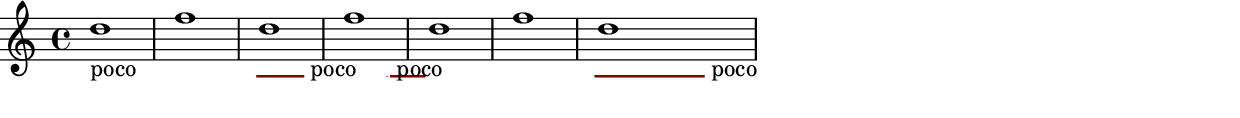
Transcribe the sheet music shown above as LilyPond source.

%% Generated by lilypond-book
%% Options: [exampleindent=10.16\mm,indent=0\mm,line-width=160\mm,paper-height=845.047\pt,paper-width=597.508\pt,papersize='(cons (* 597.508 pt) (* 845.047 pt)),quote]
\include "lilypond-book-preamble.ly"


% ****************************************************************
% Start cut-&-pastable-section
% ****************************************************************

#(ly:set-option 'eps-box-padding 3.000000)



\paper {
  #(set-paper-size '(cons (* 597.508 pt) (* 845.047 pt)))
  indent = 0\mm
  line-width = 160\mm
  % offset the left padding, also add 1mm as lilypond creates cropped
  % images with a little space on the right
  line-width = #(- line-width (* mm  3.000000) (* mm 1))
  line-width = 160\mm - 2.0 * 10.16\mm
  % offset the left padding, also add 1mm as lilypond creates cropped
  % images with a little space on the right
  line-width = #(- line-width (* mm  3.000000) (* mm 1))
}

\layout {
  
}




% ****************************************************************
% ly snippet:
% ****************************************************************
\sourcefileline 1265
\relative {
  d''1-\markup { poco }
  f
  d-\markup { \with-color #darkred \box \hspace #4 poco }
  f
  d-\markup { \with-color #darkred \box \hspace #-4 poco }
  f
  d-\markup { \with-color #darkred \box \hspace #10 poco }
}


% ****************************************************************
% end ly snippet
% ****************************************************************
